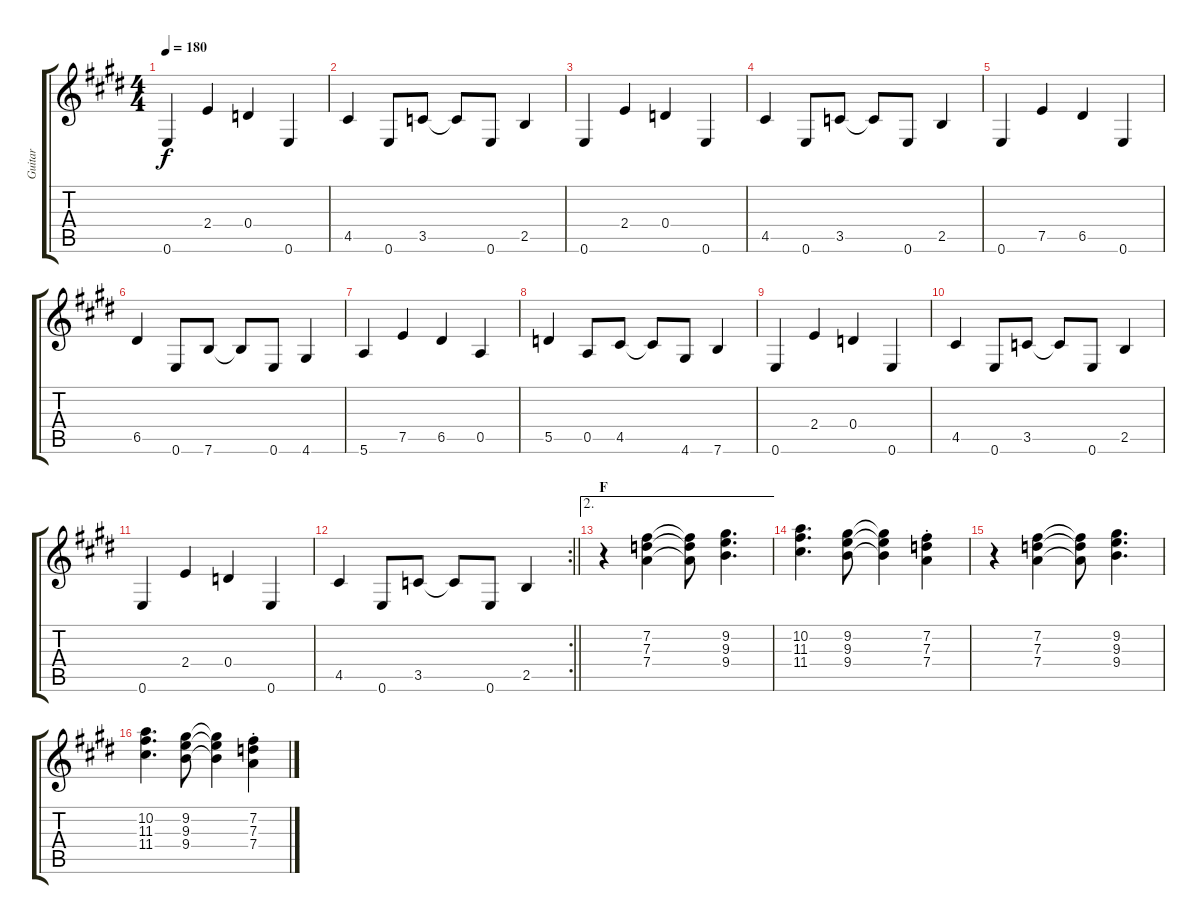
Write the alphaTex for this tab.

\track ("Guitar" "Guitar") {instrument electricguitarjazz}
\staff {score tabs}
\tuning (E4 B3 G3 D3 A2 E2) {hide}
\ts (4 4)
\tempo 180
\clef g2
\ks e
0.6.4{dy f} 2.4.4 0.4.4 0.6.4 |
4.5.4 0.6.8 3.5.8 3.5{t}.8 0.6.8 2.5.4 |
0.6.4 2.4.4 0.4.4 0.6.4 |
4.5.4 0.6.8 3.5.8 3.5{t}.8 0.6.8 2.5.4 |
0.6.4 7.5.4 6.5.4 0.6.4 |
6.5.4 0.6.8 7.6.8 7.6{t}.8 0.6.8 4.6.4 |
5.6.4 7.5.4 6.5.4 0.5.4 |
5.5.4 0.5.8 4.5.8 4.5{t}.8 4.6.8 7.6.4 |
0.6.4 2.4.4 0.4.4 0.6.4 |
4.5.4 0.6.8 3.5.8 3.5{t}.8 0.6.8 2.5.4 |
0.6.4 2.4.4 0.4.4 0.6.4 |
\rc 2
\barLineRight lightlight
4.5.4 0.6.8 3.5.8 3.5{t}.8 0.6.8 2.5.4 |
\ae 2
\section ("" "F")
r.4 (7.2 7.3 7.4).4 (7.2{t} 7.3{t} 7.4{t}).8 (9.2 9.3 9.4).4{d} |
(10.2 11.3 11.4).4{d} (9.2 9.3 9.4).8 (9.2{t} 9.3{t} 9.4{t}).4 (7.2{st} 7.3{st} 7.4{st}).4 |
r.4 (7.2 7.3 7.4).4 (7.2{t} 7.3{t} 7.4{t}).8 (9.2 9.3 9.4).4{d} |
(10.2 11.3 11.4).4{d} (9.2 9.3 9.4).8 (9.2{t} 9.3{t} 9.4{t}).4 (7.2{st} 7.3{st} 7.4{st}).4
